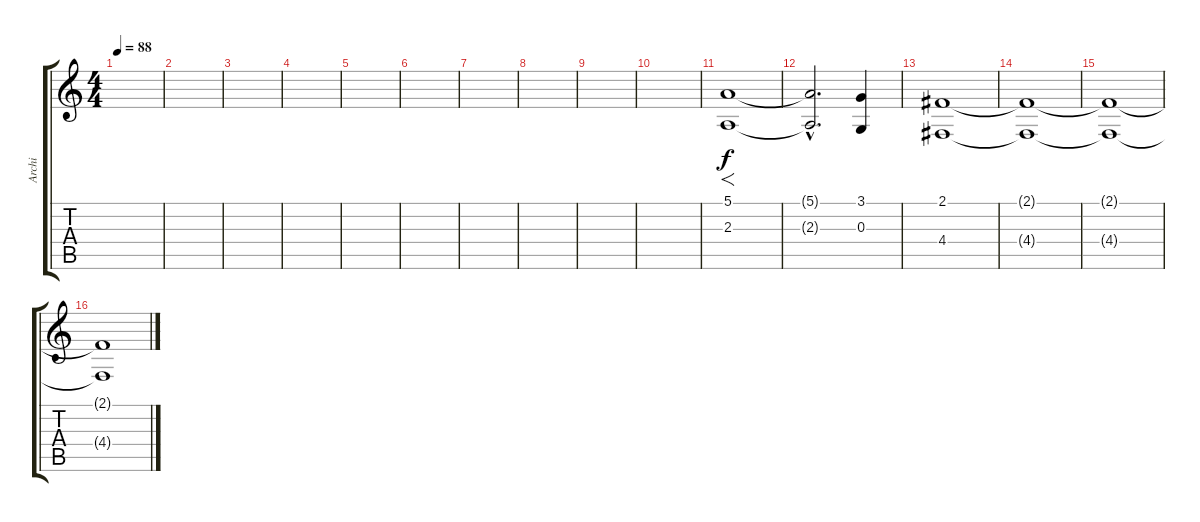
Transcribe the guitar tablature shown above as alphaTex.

\track ("Archi" "Archi") {instrument stringensemble1}
\staff {score tabs}
\tuning (E4 B3 G3 D3 A2 E2) {hide}
\ts (4 4)
\tempo 88
\clef g2
\ks c
|
|
|
|
|
|
|
|
|
|
(5.1 2.3).1{f} |
(5.1{hac t} 2.3{hac t}).2{d} (3.1 0.3).4 |
(2.1 4.4).1 |
(2.1{t} 4.4{t}).1 |
(2.1{t} 4.4{t}).1 |
(2.1{t} 4.4{t}).1
